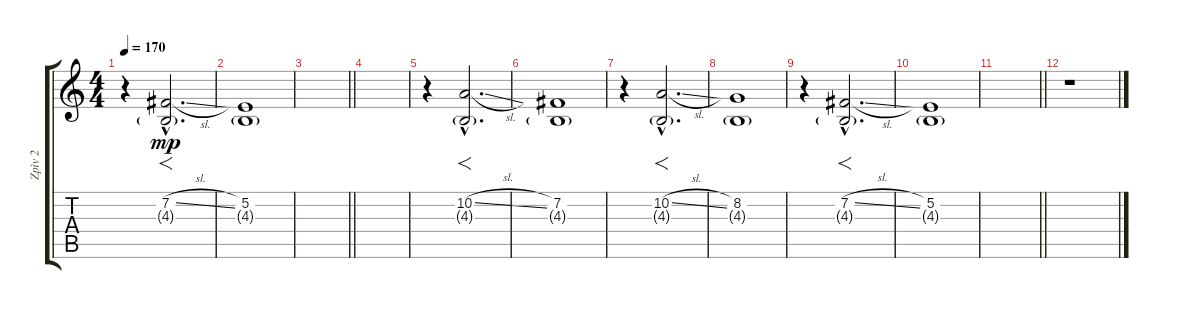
\track ("Zpìv 2" "Zpìv 2") {instrument flute}
\staff {score tabs}
\tuning (E4 B3 G3 D3 A2 E2) {hide}
\ts (4 4)
\tempo 170
\clef g2
\ks c
r.4{dy mp} (7.2{sl hac} 4.3{g}).2{f d} |
(5.2 4.3{g}).1 |
\barLineRight lightlight
|
|
r.4 (10.2{sl hac} 4.3{g}).2{f d} |
(7.2 4.3{g}).1 |
r.4 (10.2{sl hac} 4.3{g}).2{f d} |
(8.2 4.3{g}).1 |
r.4 (7.2{sl hac} 4.3{g}).2{f d} |
(5.2 4.3{g}).1 |
\barLineRight lightlight
|
r.1
